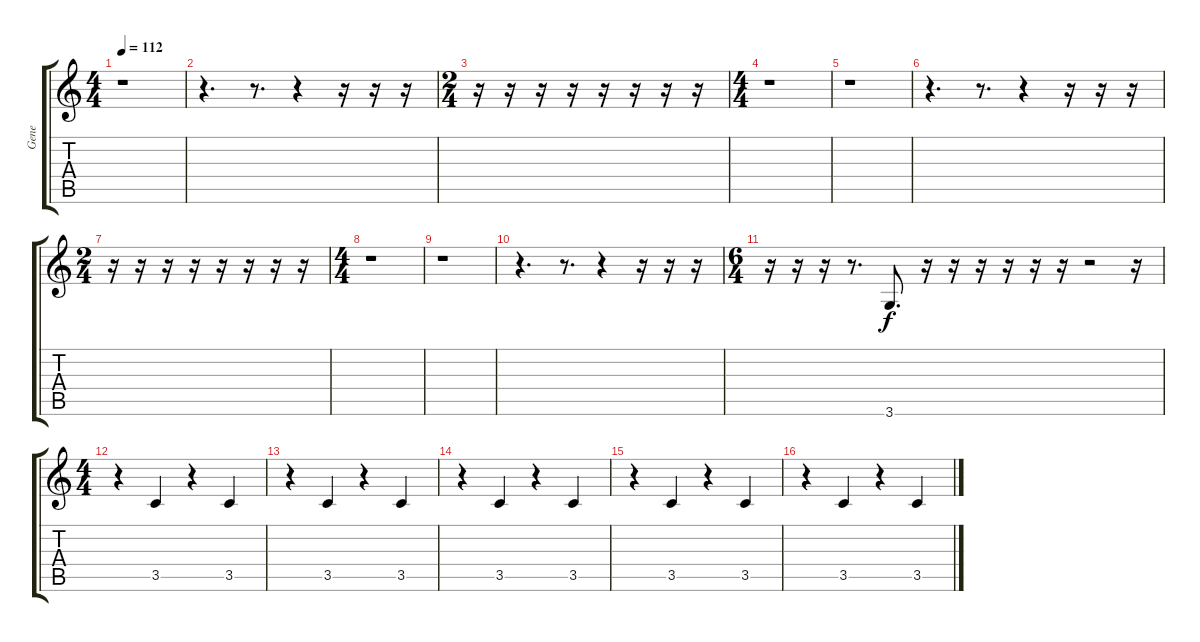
\track ("Gene" "Gene") {instrument electricbasspick}
\staff {score tabs}
\tuning (E4 B3 G3 D3 A2 E2) {hide}
\ts (4 4)
\tempo 112
\clef g2
\ks c
r.1{dy f} |
r.4{d} r.8{d} r.4 r.16 r.16 r.16 |
\ts (2 4)
r.16 r.16 r.16 r.16 r.16 r.16 r.16 r.16 |
\ts (4 4)
r.1 |
r.1 |
r.4{d} r.8{d} r.4 r.16 r.16 r.16 |
\ts (2 4)
r.16 r.16 r.16 r.16 r.16 r.16 r.16 r.16 |
\ts (4 4)
r.1 |
r.1 |
r.4{d} r.8{d} r.4 r.16 r.16 r.16 |
\ts (6 4)
r.16 r.16 r.16 r.8{d} 3.6.8{d} r.16 r.16 r.16 r.16 r.16 r.16 r.2 r.16 |
\ts (4 4)
r.4 3.5.4 r.4 3.5.4 |
r.4 3.5.4 r.4 3.5.4 |
r.4 3.5.4 r.4 3.5.4 |
r.4 3.5.4 r.4 3.5.4 |
r.4 3.5.4 r.4 3.5.4
